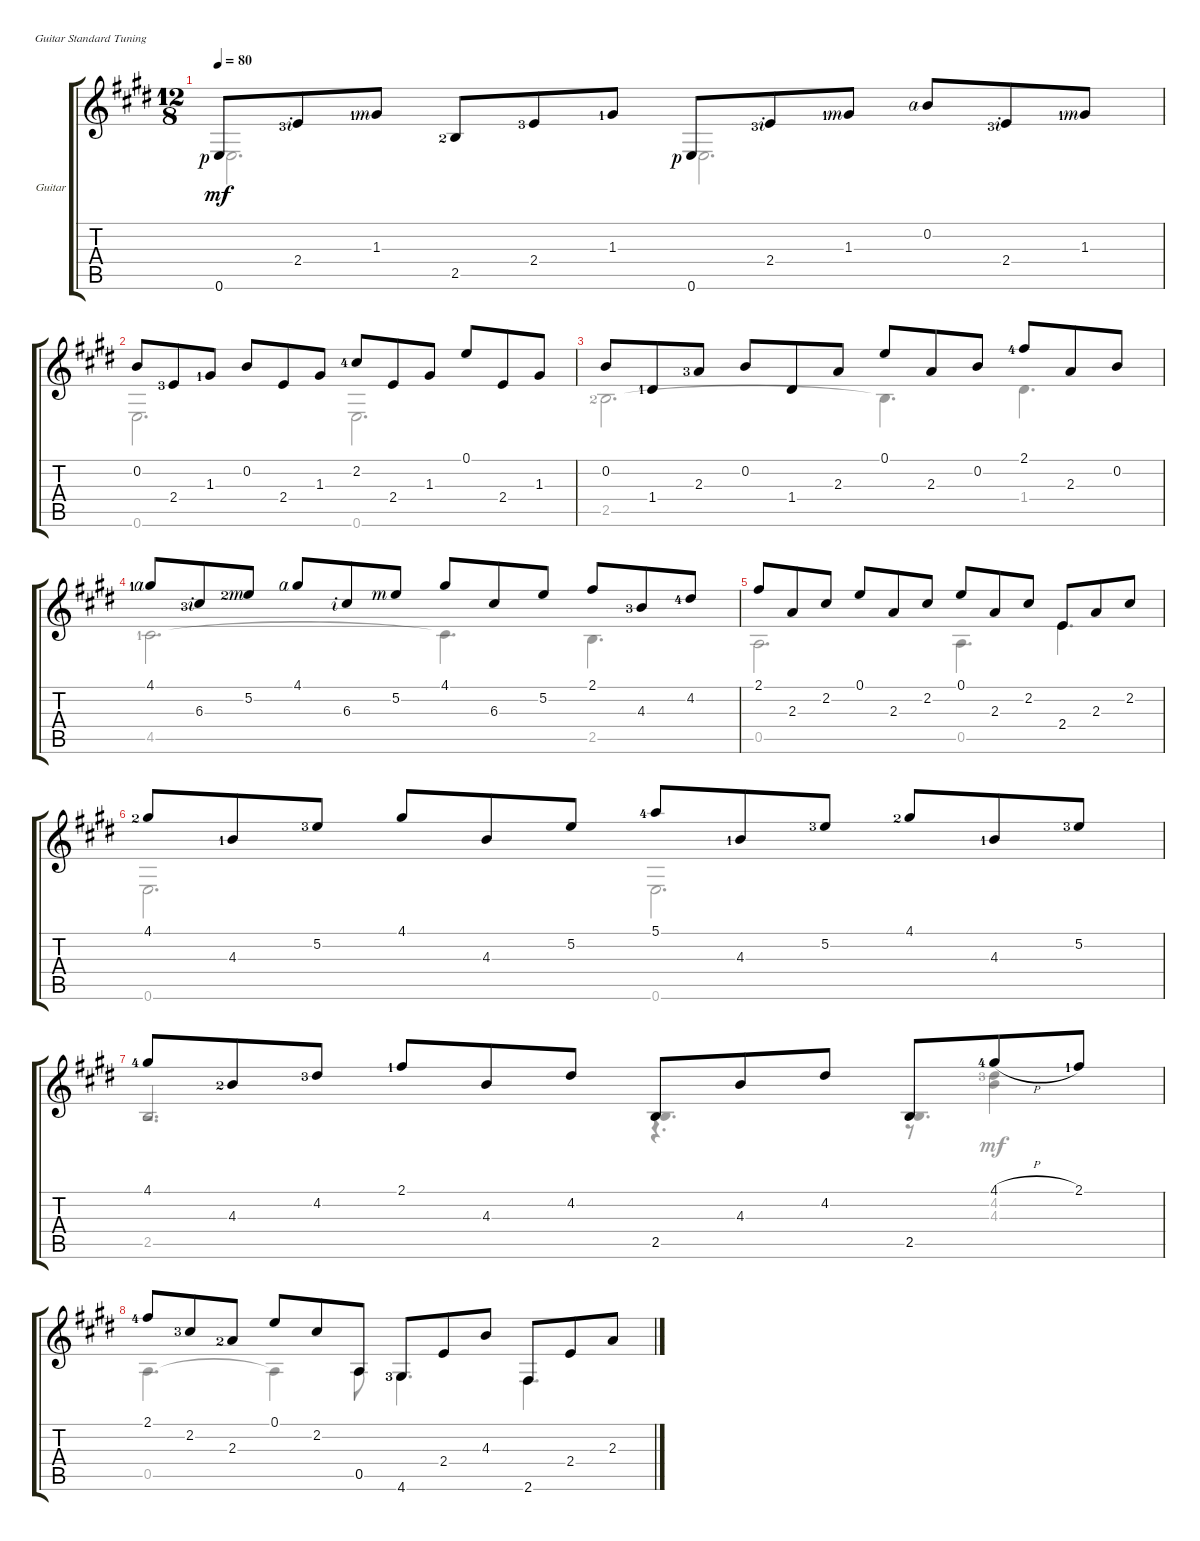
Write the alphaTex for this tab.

\defaultSystemsLayout 4
\bracketExtendMode groupsimilarinstruments
\firstSystemTrackNameOrientation horizontal
\otherSystemsTrackNameOrientation horizontal
\track (" Guitar" " Guitar") {instrument acousticguitarsteel}
\staff {score tabs}
\tuning (E4 B3 G3 D3 A2 E2)
\voice
\ts (12 8)
\tempo 80
\clef g2
\ks e
0.6{rf 1}.8{dy mf} 2.4{lf 4 rf 2}.8 1.3{lf 2 rf 3}.8 2.5{lf 3}.8 2.4{lf 4}.8 1.3{lf 2}.8 0.6{rf 1}.8 2.4{lf 4 rf 2}.8 1.3{lf 2 rf 3}.8 0.2{rf 4}.8 2.4{lf 4 rf 2}.8 1.3{lf 2 rf 3}.8 |
0.2.8 2.4{lf 4}.8 1.3{lf 2}.8 0.2.8 2.4.8 1.3.8 2.2{lf 5}.8 2.4.8 1.3.8 0.1.8 2.4.8 1.3.8 |
0.2.8 1.4{lf 2}.8 2.3{lf 4}.8 0.2.8 1.4.8 2.3.8 0.1.8 2.3.8 0.2.8 2.1{lf 5}.8 2.3.8 0.2.8 |
4.1{lf 2 rf 4}.8 6.3{lf 4 rf 2}.8 5.2{lf 3 rf 3}.8 4.1{rf 4}.8 6.3{rf 2}.8 5.2{rf 3}.8 4.1.8 6.3.8 5.2.8 2.1.8 4.3{lf 4}.8 4.2{lf 5}.8 |
2.1.8 2.3.8 2.2.8 0.1.8 2.3.8 2.2.8 0.1.8 2.3.8 2.2.8 2.4.8 2.3.8 2.2.8 |
4.1{lf 3}.8 4.3{lf 2}.8 5.2{lf 4}.8 4.1.8 4.3.8 5.2.8 5.1{lf 5}.8 4.3{lf 2}.8 5.2{lf 4}.8 4.1{lf 3}.8 4.3{lf 2}.8 5.2{lf 4}.8 |
4.1{lf 5}.8 4.3{lf 3}.8 4.2{lf 4}.8 2.1{lf 2}.8 4.3.8 4.2.8 2.5.8 4.3.8 4.2.8 2.5.8 4.1{h lf 5}.8 2.1{lf 2}.8 |
2.1{lf 5}.8 2.2{lf 4}.8 2.3{lf 3}.8 0.1.8 2.2.8 0.5.8 4.6{lf 4}.8 2.4.8 4.3.8 2.6.8 2.4.8 2.3.8
\voice
\clef g2
\ottava regular
\simile none
\ks e
0.6{rf 1}.2{d dy mf} 0.6{rf 1}.2{d} |
0.6.2{d} 0.6.2{d} |
2.5{lf 3}.2{d} 2.5{t}.4{d} 1.4.4{d} |
4.5{lf 2}.2{d} 4.5{t}.4{d} 2.5.4{d} |
0.5.2{d} 0.5.4{d} 2.4.4{d} |
0.6.2{d} 0.6.2{d} |
2.5.2{d beam invert} 2.5.4{d beam invert} 2.5.4{d beam invert} |
0.5.4{d} 0.5{t}.4 0.5.8 4.6{lf 4}.4{d} 2.6.4{d}
\voice
\clef g2
\ottava regular
\simile none
\ks e
|
|
|
|
|
|
r.2{d} r.4{d} r.8 (4.2{lf 4} 4.3).4 |
